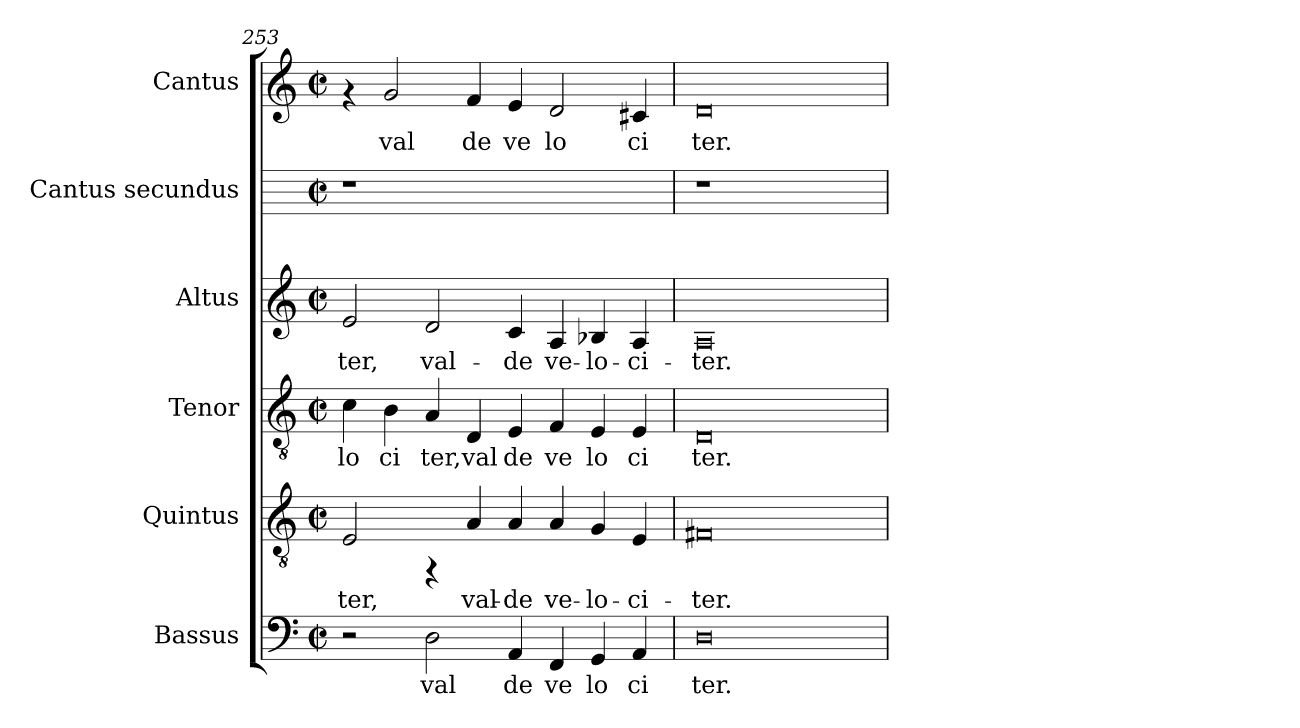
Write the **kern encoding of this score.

**kern	**text	**kern	**text	**kern	**text	**kern	**text	**kern	**kern	**text
*part6	*part6	*part5	*part5	*part4	*part4	*part3	*part3	*part2	*part1	*part1
*staff6	*staff6	*staff5	*staff5	*staff4	*staff4	*staff3	*staff3	*staff2	*staff1	*staff1
*I"Bassus	*	*I"Quintus	*	*I"Tenor	*	*I"Altus	*	*I"Cantus  secundus	*I"Cantus	*
*I'B	*	*I'Q	*	*I'T	*	*I'A	*	*	*I'C	*
*clefF4	*	*clefGv2	*	*clefGv2	*	*clefG2	*	*	*clefG2	*
*k[]	*	*k[]	*	*k[]	*	*k[]	*	*k[]	*k[]	*
*C:	*	*C:	*	*C:	*	*C:	*	*C:	*C:	*
*M2/2	*	*M2/2	*	*M2/2	*	*M2/2	*	*M2/2	*M2/2	*
*met(c|)	*	*met(c|)	*	*met(c|)	*	*met(c|)	*	*met(c|)	*met(c|)	*
=253	=253	=253	=253	=253	=253	=253	=253	=253	=253	=253
!	!	!	!LO:LY:b:cj	!	!LO:LY:b:cj	!	!LO:LY:b:cj	!	!	!
2r	.	2E/	-ter,	4c\	lo	2e/	-ter,	1r	4rf	.
!	!	!	!	!	!LO:LY:b:cj	!	!	!	!	!LO:LY:b:cj
.	.	.	.	4B\	ci	.	.	.	2g/	val
!	!LO:LY:b:cj	!	!	!	!LO:LY:b:cj	!	!LO:LY:b:cj	!	!	!
2D\	val	4rFF	.	4A/	ter,	2d/	val-	.	.	.
!	!	!	!LO:LY:b:cj	!	!LO:LY:b:cj	!	!	!	!	!LO:LY:b:cj
.	.	4A/	val-	4D/	val	.	.	.	4f/	de
!	!LO:LY:b:cj	!	!LO:LY:b:cj	!	!LO:LY:b:cj	!	!LO:LY:b:cj	!	!	!LO:LY:b:cj
4AA/	de	4A/	-de	4E/	de	4c/	-de	1ryy	4e/	ve
!	!LO:LY:b:cj	!	!LO:LY:b:cj	!	!LO:LY:b:cj	!	!LO:LY:b:cj	!	!	!LO:LY:b:cj
4FF/	ve	4A/	ve-	4F/	ve	4A/	ve-	.	2d/	lo
!	!LO:LY:b:cj	!	!LO:LY:b:cj	!	!LO:LY:b:cj	!	!LO:LY:b:cj	!	!	!
4GG/	lo	4G/	-lo-	4E/	lo	4B-X/	-lo-	.	.	.
!	!LO:LY:b:cj	!	!LO:LY:b:cj	!	!LO:LY:b:cj	!	!LO:LY:b:cj	!	!	!LO:LY:b:cj
4AA/	ci	4E/	-ci-	4E/	ci	4A/	-ci-	.	4c#/	ci
=254	=254	=254	=254	=254	=254	=254	=254	=254	=254	=254
!	!LO:LY:b:cj	!	!LO:LY:b:cj	!	!LO:LY:b:cj	!	!LO:LY:b:cj	!	!	!LO:LY:b:cj
0D	ter.	0F#X	-ter.	0D	ter.	0A	-ter.	1r	0d	ter.
.	.	.	.	.	.	.	.	1ryy	.	.
=!	=!	=!	=!	=!	=!	=!	=!	=!	=!	=!
*-	*-	*-	*-	*-	*-	*-	*-	*-	*-	*-
